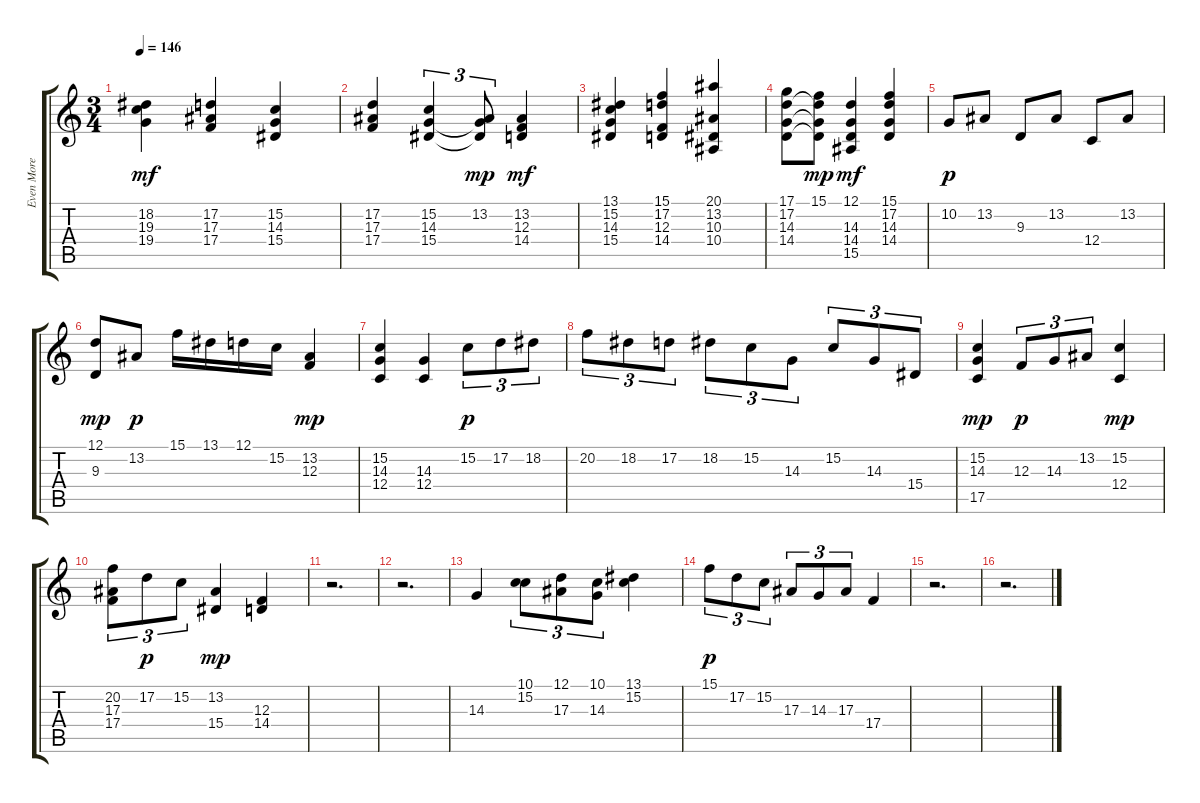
\track ("Even More Keys" "Even More ") {instrument orchestralharp}
\staff {score tabs}
\tuning (D4 A3 F3 C3 G2 C2) {hide}
\ts (3 4)
\tempo 146
\clef g2
\ks c
(18.2 19.3 19.4).4{dy mf} (17.2 17.3 17.4).4 (15.2 14.3 15.4).4 |
(17.2 17.3 17.4).4 (15.2 14.3 15.4).4{tu (3 2)} (13.2 14.3{t} 15.4{t}).8{tu (3 2) dy mp} (13.2 12.3 14.4).4{dy mf} |
(13.1 15.2 14.3 15.4).4 (15.1 17.2 12.3 14.4).4 (20.1 13.2 10.3 10.4).4 |
(17.1 17.2 14.3 14.4).8 (15.1 17.2{t} 14.3{t} 14.4{t}).8{dy mp} (12.1 14.3 14.4 15.5).4{dy mf} (15.1 17.2 14.3 14.4).4 |
10.2.8{dy p} 13.2.8 9.3.8 13.2.8 12.4.8 13.2.8 |
(12.1 9.3).8{dy mp} 13.2.8{dy p} 15.1.16 13.1.16 12.1.16 15.2.16 (13.2 12.3).4{dy mp} |
(15.2 14.3 12.4).4 (14.3 12.4).4 15.2.8{tu (3 2) dy p} 17.2.8{tu (3 2)} 18.2.8{tu (3 2)} |
20.2.8{tu (3 2)} 18.2.8{tu (3 2)} 17.2.8{tu (3 2)} 18.2.8{tu (3 2)} 15.2.8{tu (3 2)} 14.3.8{tu (3 2)} 15.2.8{tu (3 2)} 14.3.8{tu (3 2)} 15.4.8{tu (3 2)} |
(15.2 14.3 17.5).4{dy mp} 12.3.8{tu (3 2) dy p} 14.3.8{tu (3 2)} 13.2.8{tu (3 2)} (15.2 12.4).4{dy mp} |
(20.2 17.3 17.4).8{tu (3 2)} 17.2.8{tu (3 2) dy p} 15.2.8{tu (3 2)} (13.2 15.4).4{dy mp} (12.3 14.4).4 |
r.2{d} |
r.2{d} |
14.3.4 (10.1 15.2).8{tu (3 2)} (12.1 17.3).8{tu (3 2)} (10.1 14.3).8{tu (3 2)} (13.1 15.2).4 |
15.1.8{tu (3 2) dy p} 17.2.8{tu (3 2)} 15.2.8{tu (3 2)} 17.3.8{tu (3 2)} 14.3.8{tu (3 2)} 17.3.8{tu (3 2)} 17.4.4 |
r.2{d} |
r.2{d}
